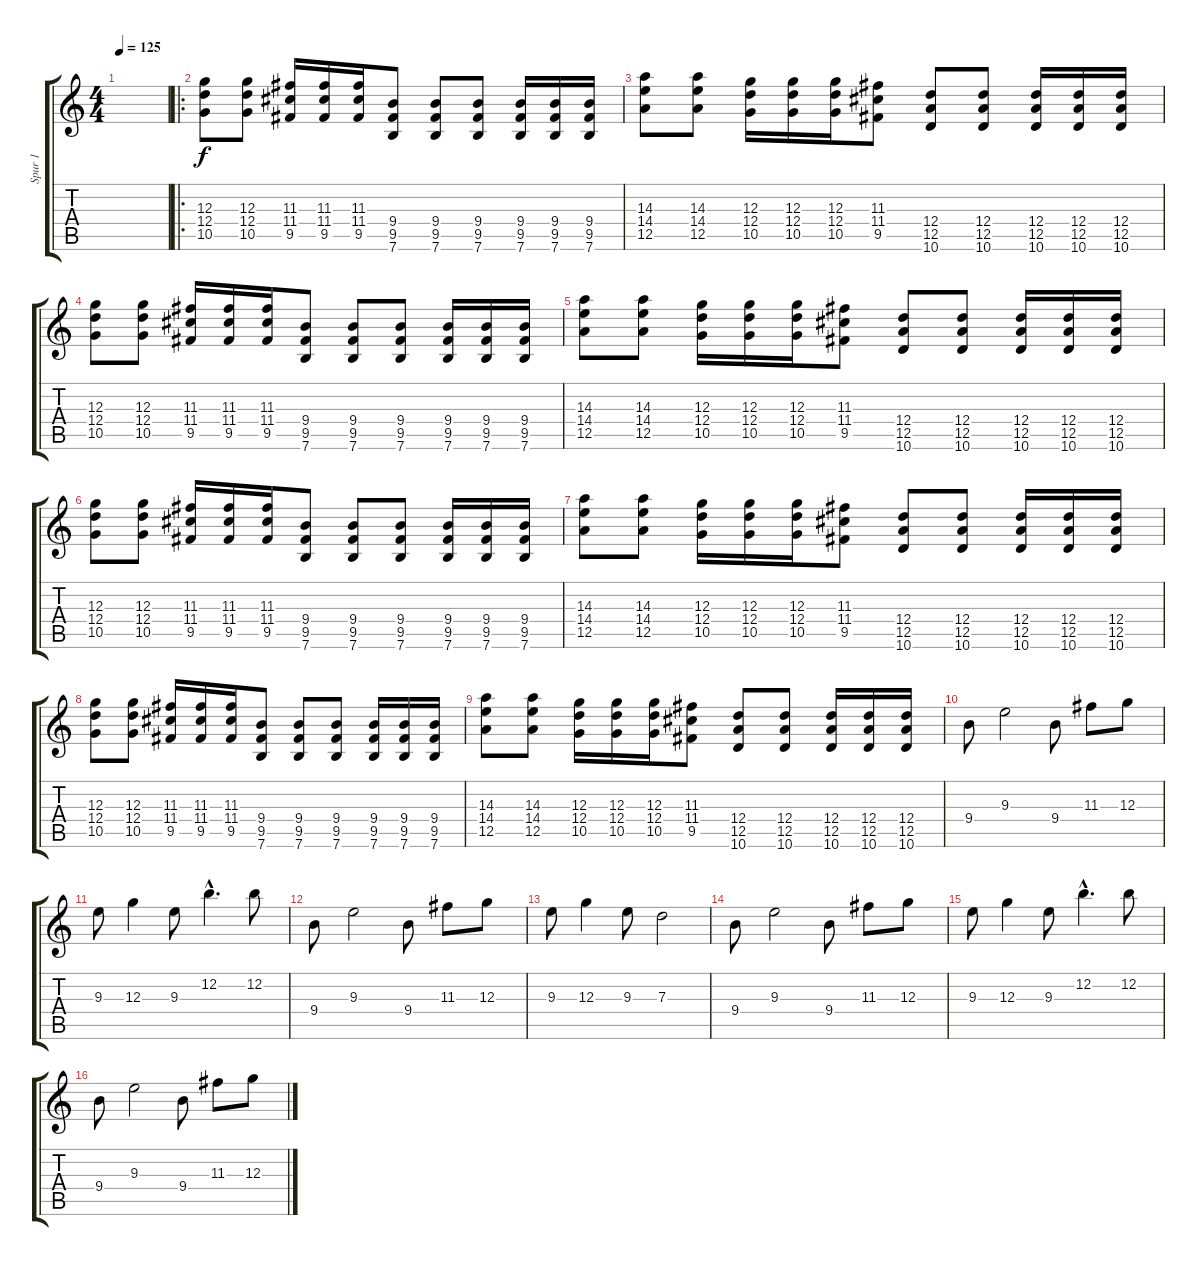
\track ("Spur 1" "Spur 1") {instrument distortionguitar}
\staff {score tabs}
\tuning (E4 B3 G3 D3 A2 E2) {hide}
\ts (4 4)
\tempo 125
\clef g2
\ks c
|
\ro
(12.3 12.4 10.5).8 (12.3 12.4 10.5).8 (11.3 11.4 9.5).16 (11.3 11.4 9.5).16 (11.3 11.4 9.5).16 (9.4 9.5 7.6).8 (9.4 9.5 7.6).8 (9.4 9.5 7.6).8 (9.4 9.5 7.6).16 (9.4 9.5 7.6).16 (9.4 9.5 7.6).16 |
(14.3 14.4 12.5).8 (14.3 14.4 12.5).8 (12.3 12.4 10.5).16 (12.3 12.4 10.5).16 (12.3 12.4 10.5).16 (11.3 11.4 9.5).8 (12.4 12.5 10.6).8 (12.4 12.5 10.6).8 (12.4 12.5 10.6).16 (12.4 12.5 10.6).16 (12.4 12.5 10.6).16 |
(12.3 12.4 10.5).8 (12.3 12.4 10.5).8 (11.3 11.4 9.5).16 (11.3 11.4 9.5).16 (11.3 11.4 9.5).16 (9.4 9.5 7.6).8 (9.4 9.5 7.6).8 (9.4 9.5 7.6).8 (9.4 9.5 7.6).16 (9.4 9.5 7.6).16 (9.4 9.5 7.6).16 |
(14.3 14.4 12.5).8 (14.3 14.4 12.5).8 (12.3 12.4 10.5).16 (12.3 12.4 10.5).16 (12.3 12.4 10.5).16 (11.3 11.4 9.5).8 (12.4 12.5 10.6).8 (12.4 12.5 10.6).8 (12.4 12.5 10.6).16 (12.4 12.5 10.6).16 (12.4 12.5 10.6).16 |
(12.3 12.4 10.5).8 (12.3 12.4 10.5).8 (11.3 11.4 9.5).16 (11.3 11.4 9.5).16 (11.3 11.4 9.5).16 (9.4 9.5 7.6).8 (9.4 9.5 7.6).8 (9.4 9.5 7.6).8 (9.4 9.5 7.6).16 (9.4 9.5 7.6).16 (9.4 9.5 7.6).16 |
(14.3 14.4 12.5).8 (14.3 14.4 12.5).8 (12.3 12.4 10.5).16 (12.3 12.4 10.5).16 (12.3 12.4 10.5).16 (11.3 11.4 9.5).8 (12.4 12.5 10.6).8 (12.4 12.5 10.6).8 (12.4 12.5 10.6).16 (12.4 12.5 10.6).16 (12.4 12.5 10.6).16 |
(12.3 12.4 10.5).8 (12.3 12.4 10.5).8 (11.3 11.4 9.5).16 (11.3 11.4 9.5).16 (11.3 11.4 9.5).16 (9.4 9.5 7.6).8 (9.4 9.5 7.6).8 (9.4 9.5 7.6).8 (9.4 9.5 7.6).16 (9.4 9.5 7.6).16 (9.4 9.5 7.6).16 |
(14.3 14.4 12.5).8 (14.3 14.4 12.5).8 (12.3 12.4 10.5).16 (12.3 12.4 10.5).16 (12.3 12.4 10.5).16 (11.3 11.4 9.5).8 (12.4 12.5 10.6).8 (12.4 12.5 10.6).8 (12.4 12.5 10.6).16 (12.4 12.5 10.6).16 (12.4 12.5 10.6).16 |
9.4.8 9.3.2 9.4.8 11.3.8 12.3.8 |
9.3.8 12.3.4 9.3.8 12.2{hac}.4{d} 12.2.8 |
9.4.8 9.3.2 9.4.8 11.3.8 12.3.8 |
9.3.8 12.3.4 9.3.8 7.3.2 |
9.4.8 9.3.2 9.4.8 11.3.8 12.3.8 |
9.3.8 12.3.4 9.3.8 12.2{hac}.4{d} 12.2.8 |
9.4.8 9.3.2 9.4.8 11.3.8 12.3.8
